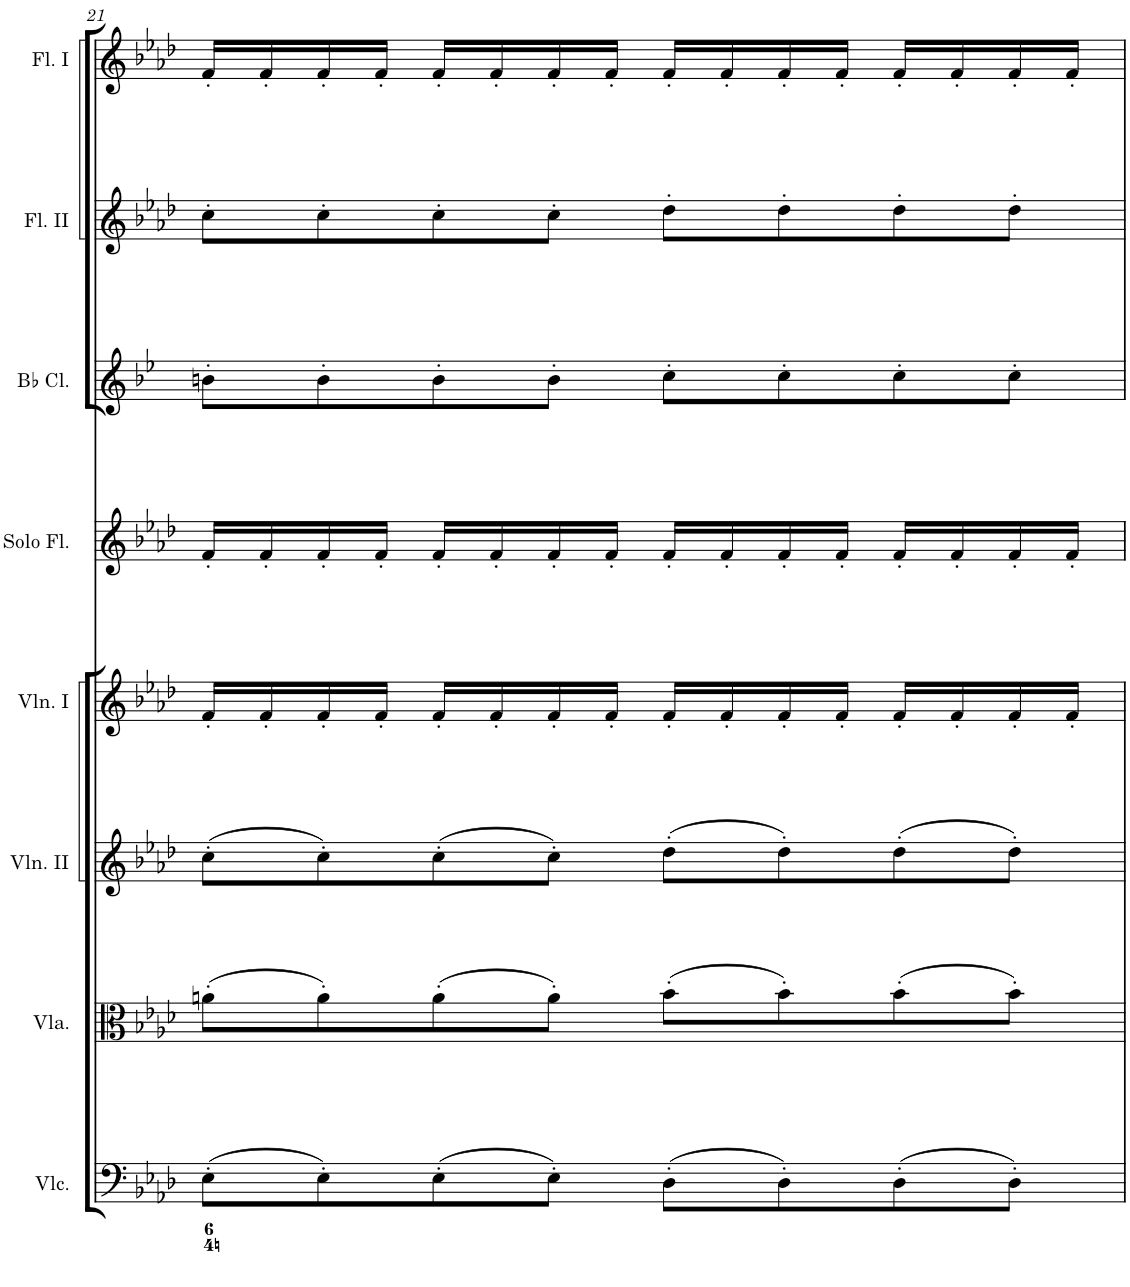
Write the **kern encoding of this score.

**kern	**kern	**kern	**kern	**kern	**kern	**kern	**kern
*part8	*part7	*part6	*part5	*part4	*part3	*part2	*part1
*staff8	*staff7	*staff6	*staff5	*staff4	*staff3	*staff2	*staff1
*I"Violoncello	*I"Viola	*I"Violin II	*I"Violin I	*I"Solo Flute	*I"Bb Clarinet	*I"Flute II	*I"Flute I
*I'Vlc.	*I'Vla.	*I'Vln. II	*I'Vln. I	*I'Solo Fl.	*I'Bb Cl.	*I'Fl. II	*I'Fl. I
!!LO:PB:g=z
*clefF4	*clefC3	*clefG2	*clefG2	*clefG2	*clefG2	*clefG2	*clefG2
*	*	*	*	*	*Trd1c2	*	*
*k[b-e-a-d-]	*k[b-e-a-d-]	*k[b-e-a-d-]	*k[b-e-a-d-]	*k[b-e-a-d-]	*k[b-e-]	*k[b-e-a-d-]	*k[b-e-a-d-]
*M4/4	*M4/4	*M4/4	*M4/4	*M4/4	*M4/4	*M4/4	*M4/4
*met(c)	*met(c)	*met(c)	*met(c)	*met(c)	*met(c)	*met(c)	*met(c)
=21	=21	=21	=21	=21	=21	=21	=21
(8E-'\L	(8an'\L	(8cc'\L	16f'/LL	16f'/LL	8bn'\L	8cc'\L	16f'/LL
.	.	.	16f'/	16f'/	.	.	16f'/
8E-'\)	8a'\)	8cc'\)	16f'/	16f'/	8b'\	8cc'\	16f'/
.	.	.	16f'/JJ	16f'/JJ	.	.	16f'/JJ
(8E-'\	(8a'\	(8cc'\	16f'/LL	16f'/LL	8b'\	8cc'\	16f'/LL
.	.	.	16f'/	16f'/	.	.	16f'/
8E-'\J)	8a'\J)	8cc'\J)	16f'/	16f'/	8b'\J	8cc'\J	16f'/
.	.	.	16f'/JJ	16f'/JJ	.	.	16f'/JJ
(8D-'\L	(8b-'\L	(8dd-'\L	16f'/LL	16f'/LL	8cc'\L	8dd-'\L	16f'/LL
.	.	.	16f'/	16f'/	.	.	16f'/
8D-'\)	8b-'\)	8dd-'\)	16f'/	16f'/	8cc'\	8dd-'\	16f'/
.	.	.	16f'/JJ	16f'/JJ	.	.	16f'/JJ
(8D-'\	(8b-'\	(8dd-'\	16f'/LL	16f'/LL	8cc'\	8dd-'\	16f'/LL
.	.	.	16f'/	16f'/	.	.	16f'/
8D-'\J)	8b-'\J)	8dd-'\J)	16f'/	16f'/	8cc'\J	8dd-'\J	16f'/
.	.	.	16f'/JJ	16f'/JJ	.	.	16f'/JJ
=	=	=	=	=	=	=	=
*-	*-	*-	*-	*-	*-	*-	*-
